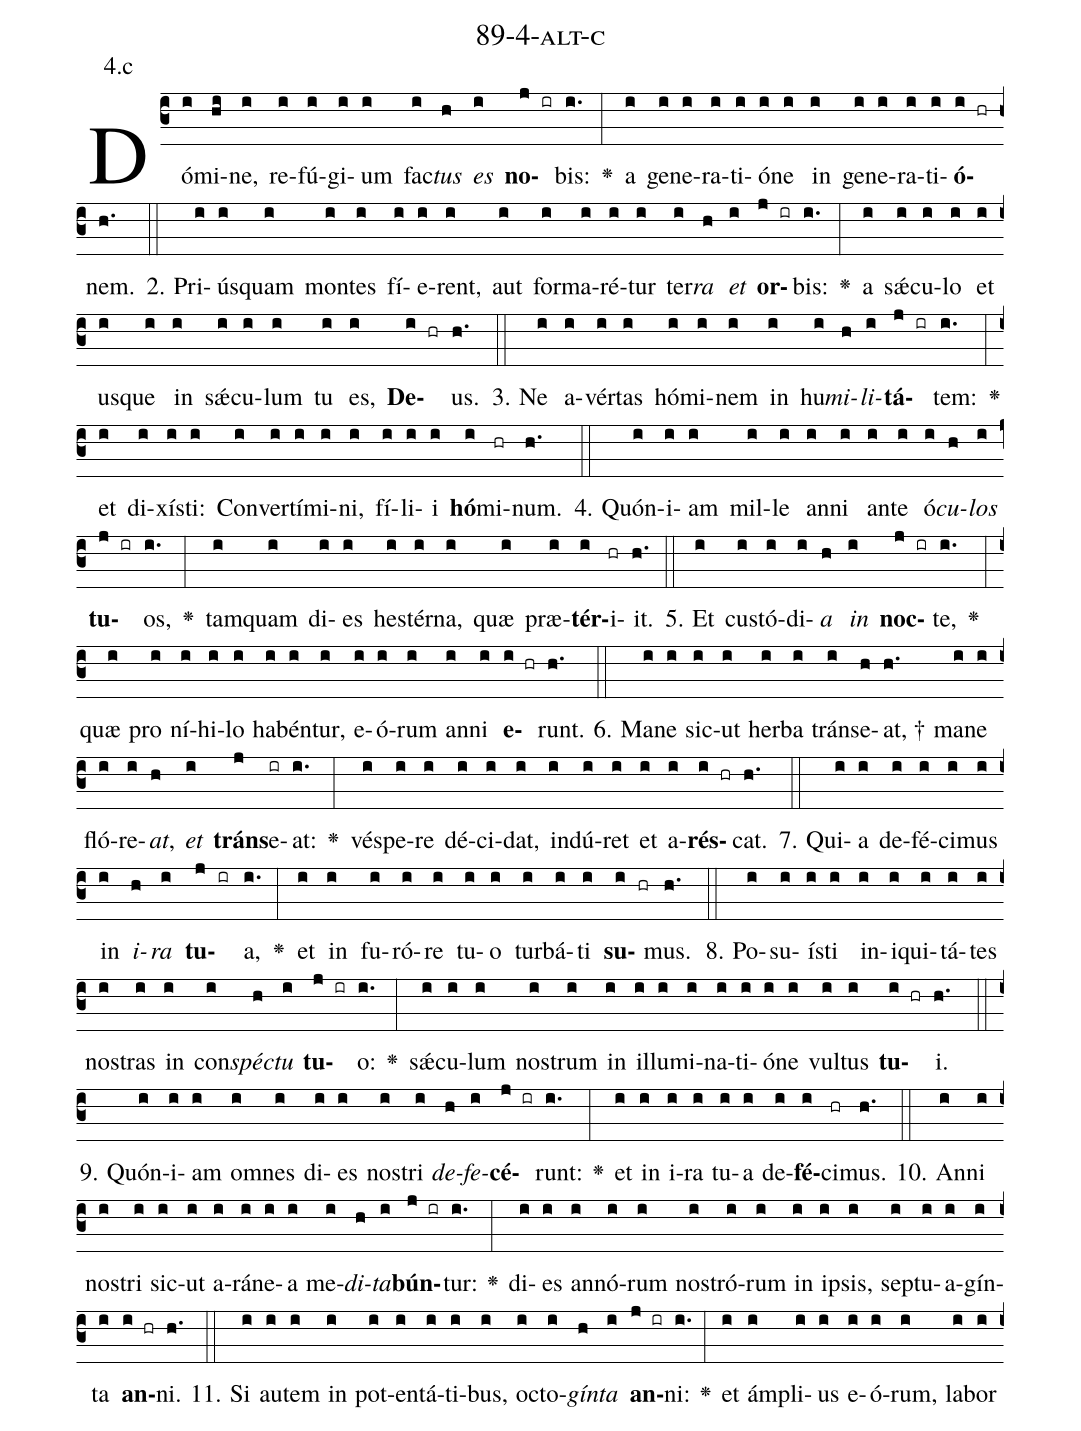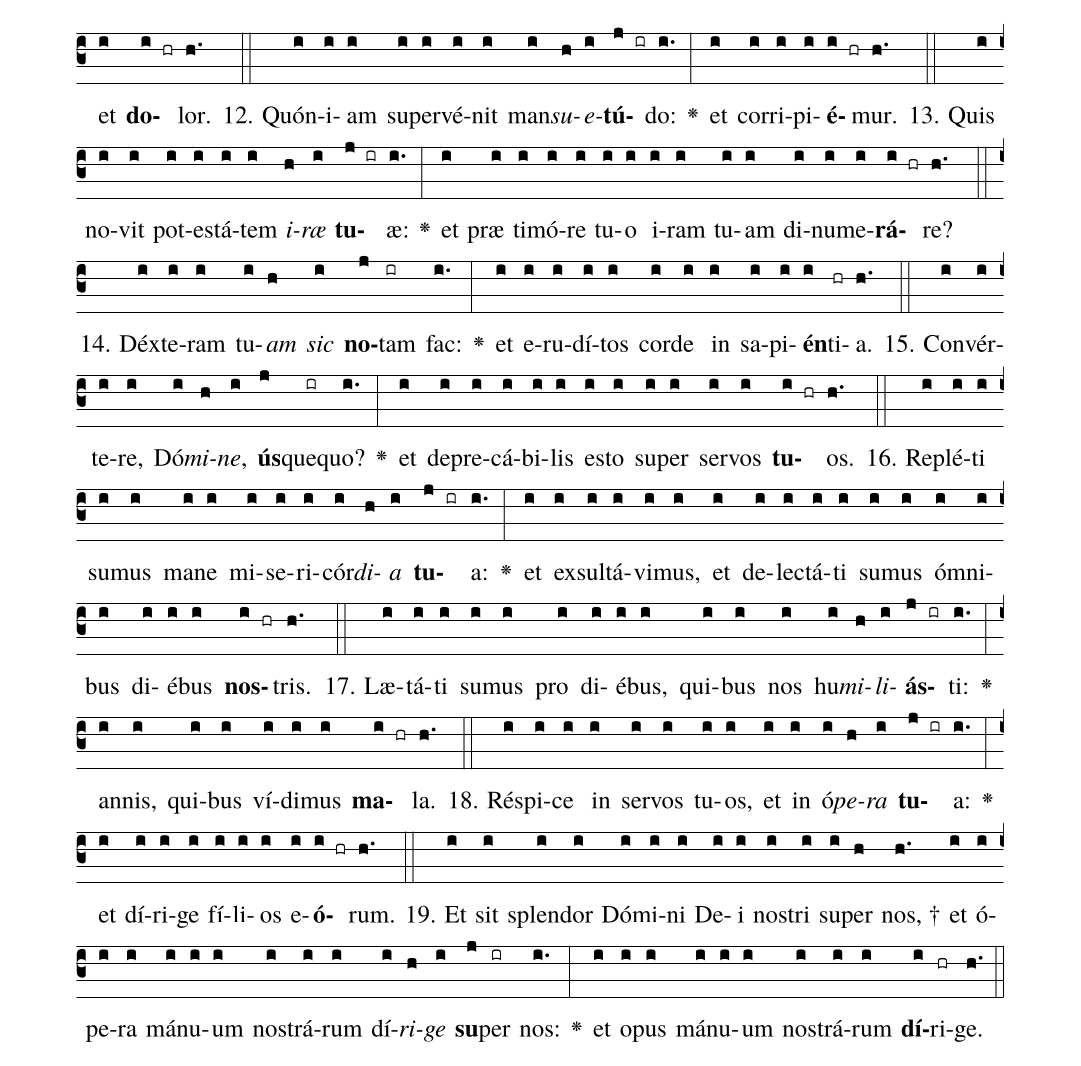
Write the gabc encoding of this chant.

name: 89-4-alt-c;
annotation: 4.c;
%%
(c3)Dó(i)mi(hi)ne,(i) re(i)fú(i)gi(i)um(i) fac(i)<i>tus</i>(h) <i>es</i>(i) <b>no</b>(j ir)bis:(i.) <v>\greheightstar</v>(:) a(i) ge(i)ne(i)ra(i)ti(i)ó(i)ne(i) in(i) ge(i)ne(i)ra(i)ti(i)<b>ó</b>(i hr)nem.(h.) (::)
2. Pri(i)ús(i)quam(i) mon(i)tes(i) fí(i)e(i)rent,(i) aut(i) for(i)ma(i)ré(i)tur(i) ter(i)<i>ra</i>(h) <i>et</i>(i) <b>or</b>(j ir)bis:(i.) <v>\greheightstar</v>(:) a(i) sǽ(i)cu(i)lo(i) et(i) us(i)que(i) in(i) sǽ(i)cu(i)lum(i) tu(i) es,(i) <b>De</b>(i hr)us.(h.) (::)
3. Ne(i) a(i)vér(i)tas(i) hó(i)mi(i)nem(i) in(i) hu(i)<i>mi</i>(h)<i>li</i>(i)<b>tá</b>(j ir)tem:(i.) <v>\greheightstar</v>(:) et(i) di(i)xís(i)ti:(i) Con(i)ver(i)tí(i)mi(i)ni,(i) fí(i)li(i)i(i) <b>hó</b>(i)mi(hr)num.(h.) (::)
4. Quón(i)i(i)am(i) mil(i)le(i) an(i)ni(i) an(i)te(i) ó(i)<i>cu</i>(h)<i>los</i>(i) <b>tu</b>(j ir)os,(i.) <v>\greheightstar</v>(:) tam(i)quam(i) di(i)es(i) hes(i)tér(i)na,(i) quæ(i) præ(i)<b>tér</b>(i)i(hr)it.(h.) (::)
5. Et(i) cus(i)tó(i)di(i)<i>a</i>(h) <i>in</i>(i) <b>noc</b>(j ir)te,(i.) <v>\greheightstar</v>(:) quæ(i) pro(i) ní(i)hi(i)lo(i) ha(i)bén(i)tur,(i) e(i)ó(i)rum(i) an(i)ni(i) <b>e</b>(i hr)runt.(h.) (::)
6. Ma(i)ne(i) sic(i)ut(i) her(i)ba(i) tráns(i)e(h)at, †(h.) ma(i)ne(i) fló(i)re(i)<i>at</i>,(h) <i>et</i>(i) <b>tráns</b>(j)e(ir)at:(i.) <v>\greheightstar</v>(:) vés(i)pe(i)re(i) dé(i)ci(i)dat,(i) in(i)dú(i)ret(i) et(i) a(i)<b>rés</b>(i hr)cat.(h.) (::)
7. Qui(i)a(i) de(i)fé(i)ci(i)mus(i) in(i) <i>i</i>(h)<i>ra</i>(i) <b>tu</b>(j ir)a,(i.) <v>\greheightstar</v>(:) et(i) in(i) fu(i)ró(i)re(i) tu(i)o(i) tur(i)bá(i)ti(i) <b>su</b>(i hr)mus.(h.) (::)
8. Po(i)su(i)ís(i)ti(i) in(i)i(i)qui(i)tá(i)tes(i) nos(i)tras(i) in(i) con(i)<i>spéc</i>(h)<i>tu</i>(i) <b>tu</b>(j ir)o:(i.) <v>\greheightstar</v>(:) sǽ(i)cu(i)lum(i) nos(i)trum(i) in(i) il(i)lu(i)mi(i)na(i)ti(i)ó(i)ne(i) vul(i)tus(i) <b>tu</b>(i hr)i.(h.) (::)
9. Quón(i)i(i)am(i) om(i)nes(i) di(i)es(i) nos(i)tri(i) <i>de</i>(h)<i>fe</i>(i)<b>cé</b>(j ir)runt:(i.) <v>\greheightstar</v>(:) et(i) in(i) i(i)ra(i) tu(i)a(i) de(i)<b>fé</b>(i)ci(hr)mus.(h.) (::)
10. An(i)ni(i) nos(i)tri(i) sic(i)ut(i) a(i)rá(i)ne(i)a(i) me(i)<i>di</i>(h)<i>ta</i>(i)<b>bún</b>(j ir)tur:(i.) <v>\greheightstar</v>(:) di(i)es(i) an(i)nó(i)rum(i) nos(i)tró(i)rum(i) in(i) ip(i)sis,(i) sep(i)tu(i)a(i)gín(i)ta(i) <b>an</b>(i hr)ni.(h.) (::)
11. Si(i) au(i)tem(i) in(i) pot(i)en(i)tá(i)ti(i)bus,(i) oc(i)to(i)<i>gín</i>(h)<i>ta</i>(i) <b>an</b>(j ir)ni:(i.) <v>\greheightstar</v>(:) et(i) ám(i)pli(i)us(i) e(i)ó(i)rum,(i) la(i)bor(i) et(i) <b>do</b>(i hr)lor.(h.) (::)
12. Quón(i)i(i)am(i) su(i)per(i)vé(i)nit(i) man(i)<i>su</i>(h)<i>e</i>(i)<b>tú</b>(j ir)do:(i.) <v>\greheightstar</v>(:) et(i) cor(i)ri(i)pi(i)<b>é</b>(i hr)mur.(h.) (::)
13. Quis(i) no(i)vit(i) pot(i)es(i)tá(i)tem(i) <i>i</i>(h)<i>ræ</i>(i) <b>tu</b>(j ir)æ:(i.) <v>\greheightstar</v>(:) et(i) præ(i) ti(i)mó(i)re(i) tu(i)o(i) i(i)ram(i) tu(i)am(i) di(i)nu(i)me(i)<b>rá</b>(i hr)re?(h.) (::)
14. Déx(i)te(i)ram(i) tu(i)<i>am</i>(h) <i>sic</i>(i) <b>no</b>(j)tam(ir) fac:(i.) <v>\greheightstar</v>(:) et(i) e(i)ru(i)dí(i)tos(i) cor(i)de(i) in(i) sa(i)pi(i)<b>én</b>(i)ti(hr)a.(h.) (::)
15. Con(i)vér(i)te(i)re,(i) Dó(i)<i>mi</i>(h)<i>ne</i>,(i) <b>ús</b>(j)que(ir)quo?(i.) <v>\greheightstar</v>(:) et(i) de(i)pre(i)cá(i)bi(i)lis(i) es(i)to(i) su(i)per(i) ser(i)vos(i) <b>tu</b>(i hr)os.(h.) (::)
16. Re(i)plé(i)ti(i) su(i)mus(i) ma(i)ne(i) mi(i)se(i)ri(i)cór(i)<i>di</i>(h)<i>a</i>(i) <b>tu</b>(j ir)a:(i.) <v>\greheightstar</v>(:) et(i) ex(i)sul(i)tá(i)vi(i)mus,(i) et(i) de(i)lec(i)tá(i)ti(i) su(i)mus(i) óm(i)ni(i)bus(i) di(i)é(i)bus(i) <b>nos</b>(i hr)tris.(h.) (::)
17. Læ(i)tá(i)ti(i) su(i)mus(i) pro(i) di(i)é(i)bus,(i) qui(i)bus(i) nos(i) hu(i)<i>mi</i>(h)<i>li</i>(i)<b>ás</b>(j ir)ti:(i.) <v>\greheightstar</v>(:) an(i)nis,(i) qui(i)bus(i) ví(i)di(i)mus(i) <b>ma</b>(i hr)la.(h.) (::)
18. Ré(i)spi(i)ce(i) in(i) ser(i)vos(i) tu(i)os,(i) et(i) in(i) ó(i)<i>pe</i>(h)<i>ra</i>(i) <b>tu</b>(j ir)a:(i.) <v>\greheightstar</v>(:) et(i) dí(i)ri(i)ge(i) fí(i)li(i)os(i) e(i)<b>ó</b>(i hr)rum.(h.) (::)
19. Et(i) sit(i) splen(i)dor(i) Dó(i)mi(i)ni(i) De(i)i(i) nos(i)tri(i) su(i)per(h) nos, †(h.) et(i) ó(i)pe(i)ra(i) má(i)nu(i)um(i) nos(i)trá(i)rum(i) dí(i)<i>ri</i>(h)<i>ge</i>(i) <b>su</b>(j)per(ir) nos:(i.) <v>\greheightstar</v>(:) et(i) o(i)pus(i) má(i)nu(i)um(i) nos(i)trá(i)rum(i) <b>dí</b>(i)ri(hr)ge.(h.) (::)
